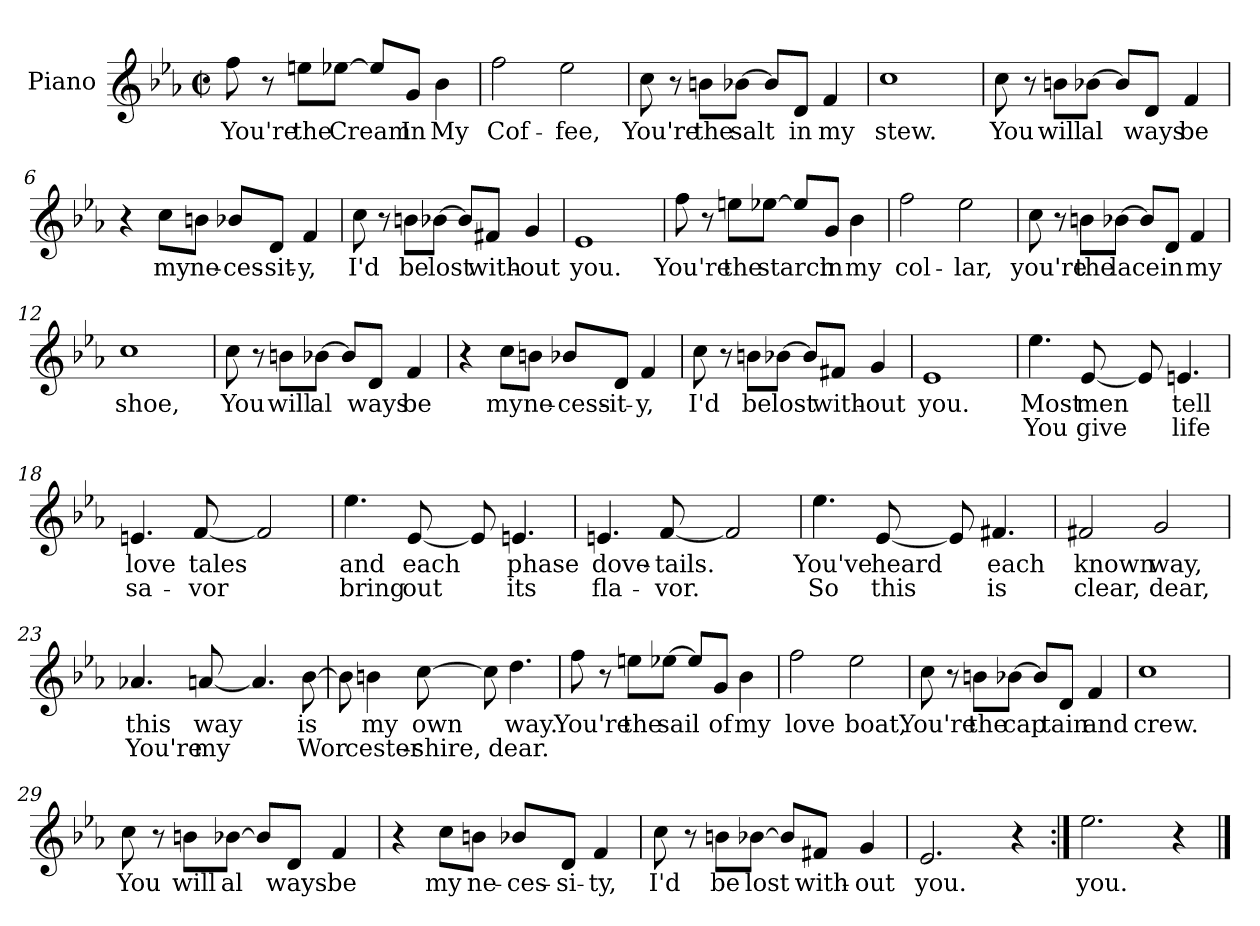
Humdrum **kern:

**kern	**text	**text
*part1	*part1	*part1
*staff1	*staff1	*staff1
*I"Piano	*	*
*I'Pno	*	*
*clefG2	*	*
*k[b-e-a-]	*	*
*E-:	*	*
*M2/2	*	*
*met(c|)	*	*
=1	=1	=1
8ff\	You're	.
8r	.	.
8een\L	the	.
[8ee-X\J	Cream	.
8ee-/L]	.	.
8g/J	In	.
4b-\	My	.
=2	=2	=2
2ff\	Cof-	.
2ee-\	-fee,	.
=3	=3	=3
8cc\	You're	.
8r	.	.
8bn\L	the	.
[8b-X\J	salt	.
8b-/L]	.	.
8d/J	in	.
4f/	my	.
=4	=4	=4
1cc	stew.	.
!!LO:LB:g=z
=5	=5	=5
8cc\	You	.
8r	.	.
8bn\L	will	.
[8b-X\J	al	.
8b-/L]	.	.
8d/J	ways	.
4f/	be	.
=6	=6	=6
4r	.	.
8cc\L	my	.
8bn\J	ne-	.
8b-X/L	-ces-	.
8d/J	-sit-	.
4f/	-y,	.
=7	=7	=7
8cc\	I'd	.
8r	.	.
8bn\L	be	.
[8b-X\J	lost	.
8b-/L]	.	.
8f#X/J	with-	.
4g/	-out	.
=8	=8	=8
1e-	you.	.
!!LO:LB:g=z
=9	=9	=9
8ff\	You're	.
8r	.	.
8een\L	the	.
[8ee-X\J	starch	.
8ee-/L]	.	.
8g/J	in	.
4b-\	my	.
=10	=10	=10
2ff\	col-	.
2ee-\	-lar,	.
=11	=11	=11
8cc\	you're	.
8r	.	.
8bn\L	the	.
[8b-X\J	lace	.
8b-/L]	.	.
8d/J	in	.
4f/	my	.
=12	=12	=12
1cc	shoe,	.
!!LO:LB:g=z
=13	=13	=13
8cc\	You	.
8r	.	.
8bn\L	will	.
[8b-X\J	al	.
8b-/L]	.	.
8d/J	ways	.
4f/	be	.
=14	=14	=14
4r	.	.
8cc\L	my	.
8bn\J	ne-	.
8b-X/L	-cess-	.
8d/J	-it-	.
4f/	-y,	.
=15	=15	=15
8cc\	I'd	.
8r	.	.
8bn\L	be	.
[8b-X\J	lost	.
8b-/L]	.	.
8f#X/J	with-	.
4g/	-out	.
=16	=16	=16
1e-	you.	.
!!LO:LB:g=z
=17	=17	=17
4.ee-\	Most	You
[8e-/	men	give
8e-/]	.	.
4.en/	tell	life
=18	=18	=18
4.en/	love	sa-
[8f/	tales	-vor
2f/]	.	.
=19	=19	=19
4.ee-\	and	bring
[8e-/	each	out
8e-/]	.	.
4.en/	phase	its
=20	=20	=20
4.en/	dove-	fla-
[8f/	-tails.	-vor.
2f/]	.	.
!!LO:LB:g=z
=21	=21	=21
4.ee-\	You've	So
[8e-/	heard	this
8e-/]	.	.
4.f#X/	each	is
=22	=22	=22
2f#X/	known	clear,
2g/	way,	dear,
=23	=23	=23
4.a-X/	this	You're
[8an/	way	my
4.a/]	.	.
[8b-\	is	-Wor
=24	=24	=24
8b-\]	.	.
4bn\	my	cester-
[8cc\	own	-shire,
8cc\]	.	.
4.dd\	way.	dear.
!!LO:LB:g=z
=25	=25	=25
8ff\	You're	.
8r	.	.
8een\L	the	.
[8ee-X\J	sail	.
8ee-/L]	.	.
8g/J	of	.
4b-\	my	.
=26	=26	=26
2ff\	love	.
2ee-\	boat,	.
=27	=27	=27
8cc\	You're	.
8r	.	.
8bn\L	the	.
[8b-X\J	-cap	.
8b-/L]	.	.
8d/J	tain	.
4f/	and	.
=28	=28	=28
1cc	crew.	.
!!LO:LB:g=z
=29	=29	=29
8cc\	You	.
8r	.	.
8bn\L	will	.
[8b-X\J	-al	.
8b-/L]	.	.
8d/J	ways	.
4f/	be	.
=30	=30	=30
4r	.	.
8cc\L	my	.
8bn\J	ne-	.
8b-X/L	-ces-	.
8d/J	-si-	.
4f/	-ty,	.
=31	=31	=31
8cc\	I'd	.
8r	.	.
8bn\L	be	.
[8b-X\J	lost	.
8b-/L]	.	.
8f#X/J	with-	.
4g/	-out	.
=32	=32	=32
2.e-/	you.	.
4r	.	.
=33:|!	=33:|!	=33:|!
2.ee-\	you.	.
4r	.	.
==	==	==
*-	*-	*-
